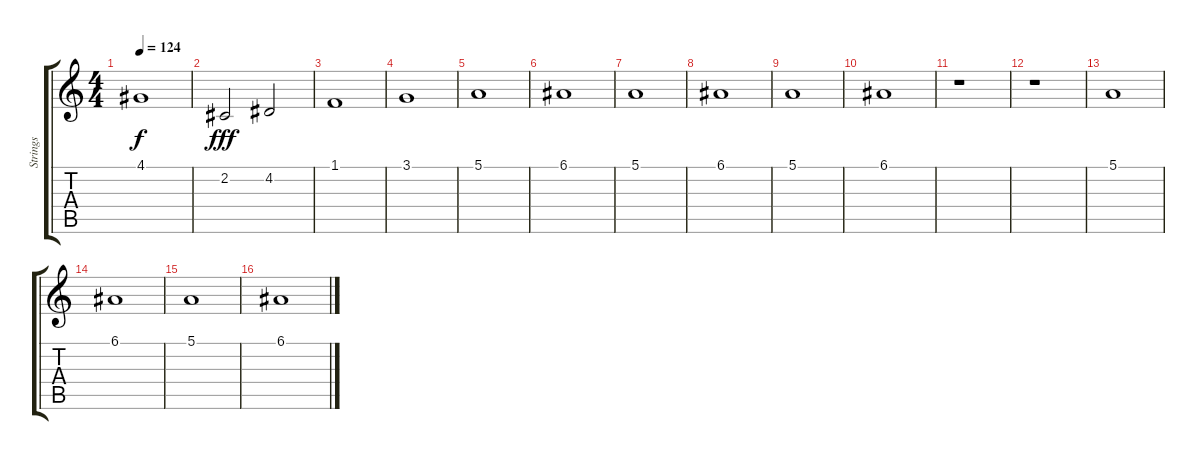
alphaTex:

\track ("Strings" "Strings") {instrument stringensemble2}
\staff {score tabs}
\tuning (E4 B3 G3 D3 A2 E2) {hide}
\ts (4 4)
\tempo 124
\clef g2
\ks c
4.1{t}.1{dy f} |
2.2.2{dy fff} 4.2.2 |
1.1.1 |
3.1.1 |
5.1.1 |
6.1.1 |
5.1.1 |
6.1.1 |
5.1.1 |
6.1.1 |
r.1 |
r.1 |
5.1.1 |
6.1.1 |
5.1.1 |
6.1.1
